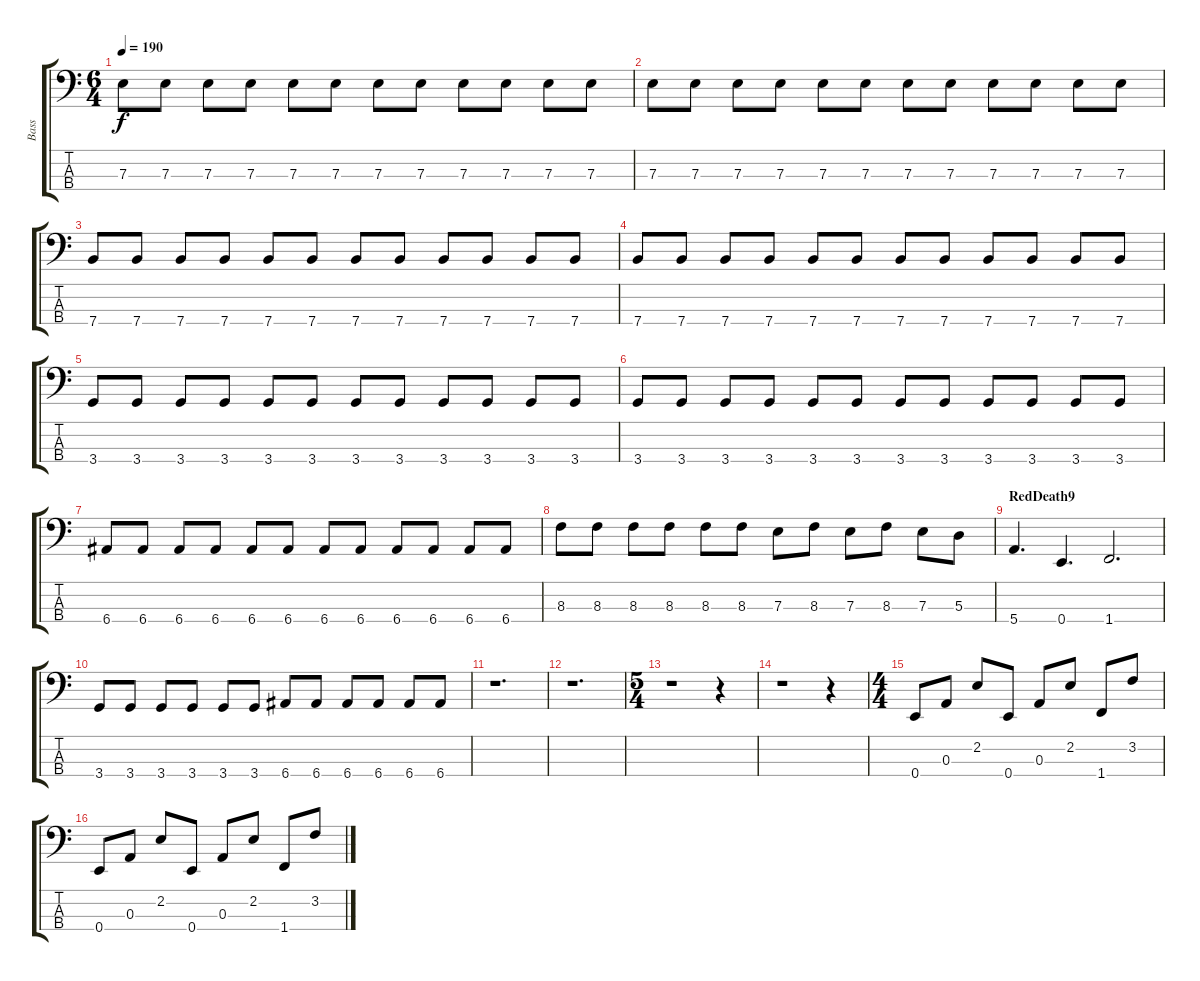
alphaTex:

\track ("Bass" "Bass") {instrument electricbasspick}
\staff {score tabs}
\tuning (G2 D2 A1 E1) {hide}
\ts (6 4)
\tempo 190
\clef f4
\ks c
7.3.8{dy f} 7.3.8 7.3.8 7.3.8 7.3.8 7.3.8 7.3.8 7.3.8 7.3.8 7.3.8 7.3.8 7.3.8 |
7.3.8 7.3.8 7.3.8 7.3.8 7.3.8 7.3.8 7.3.8 7.3.8 7.3.8 7.3.8 7.3.8 7.3.8 |
7.4.8 7.4.8 7.4.8 7.4.8 7.4.8 7.4.8 7.4.8 7.4.8 7.4.8 7.4.8 7.4.8 7.4.8 |
7.4.8 7.4.8 7.4.8 7.4.8 7.4.8 7.4.8 7.4.8 7.4.8 7.4.8 7.4.8 7.4.8 7.4.8 |
3.4.8 3.4.8 3.4.8 3.4.8 3.4.8 3.4.8 3.4.8 3.4.8 3.4.8 3.4.8 3.4.8 3.4.8 |
3.4.8 3.4.8 3.4.8 3.4.8 3.4.8 3.4.8 3.4.8 3.4.8 3.4.8 3.4.8 3.4.8 3.4.8 |
6.4.8 6.4.8 6.4.8 6.4.8 6.4.8 6.4.8 6.4.8 6.4.8 6.4.8 6.4.8 6.4.8 6.4.8 |
8.3.8 8.3.8 8.3.8 8.3.8 8.3.8 8.3.8 7.3.8 8.3.8 7.3.8 8.3.8 7.3.8 5.3.8 |
\section ("" "RedDeath9")
5.4.4{d} 0.4.4{d} 1.4.2{d} |
3.4.8 3.4.8 3.4.8 3.4.8 3.4.8 3.4.8 6.4.8 6.4.8 6.4.8 6.4.8 6.4.8 6.4.8 |
r.1{d} |
r.1{d} |
\ts (5 4)
r.1 r.4 |
r.1 r.4 |
\ts (4 4)
0.4.8 0.3.8 2.2.8 0.4.8 0.3.8 2.2.8 1.4.8 3.2.8 |
0.4.8 0.3.8 2.2.8 0.4.8 0.3.8 2.2.8 1.4.8 3.2.8
